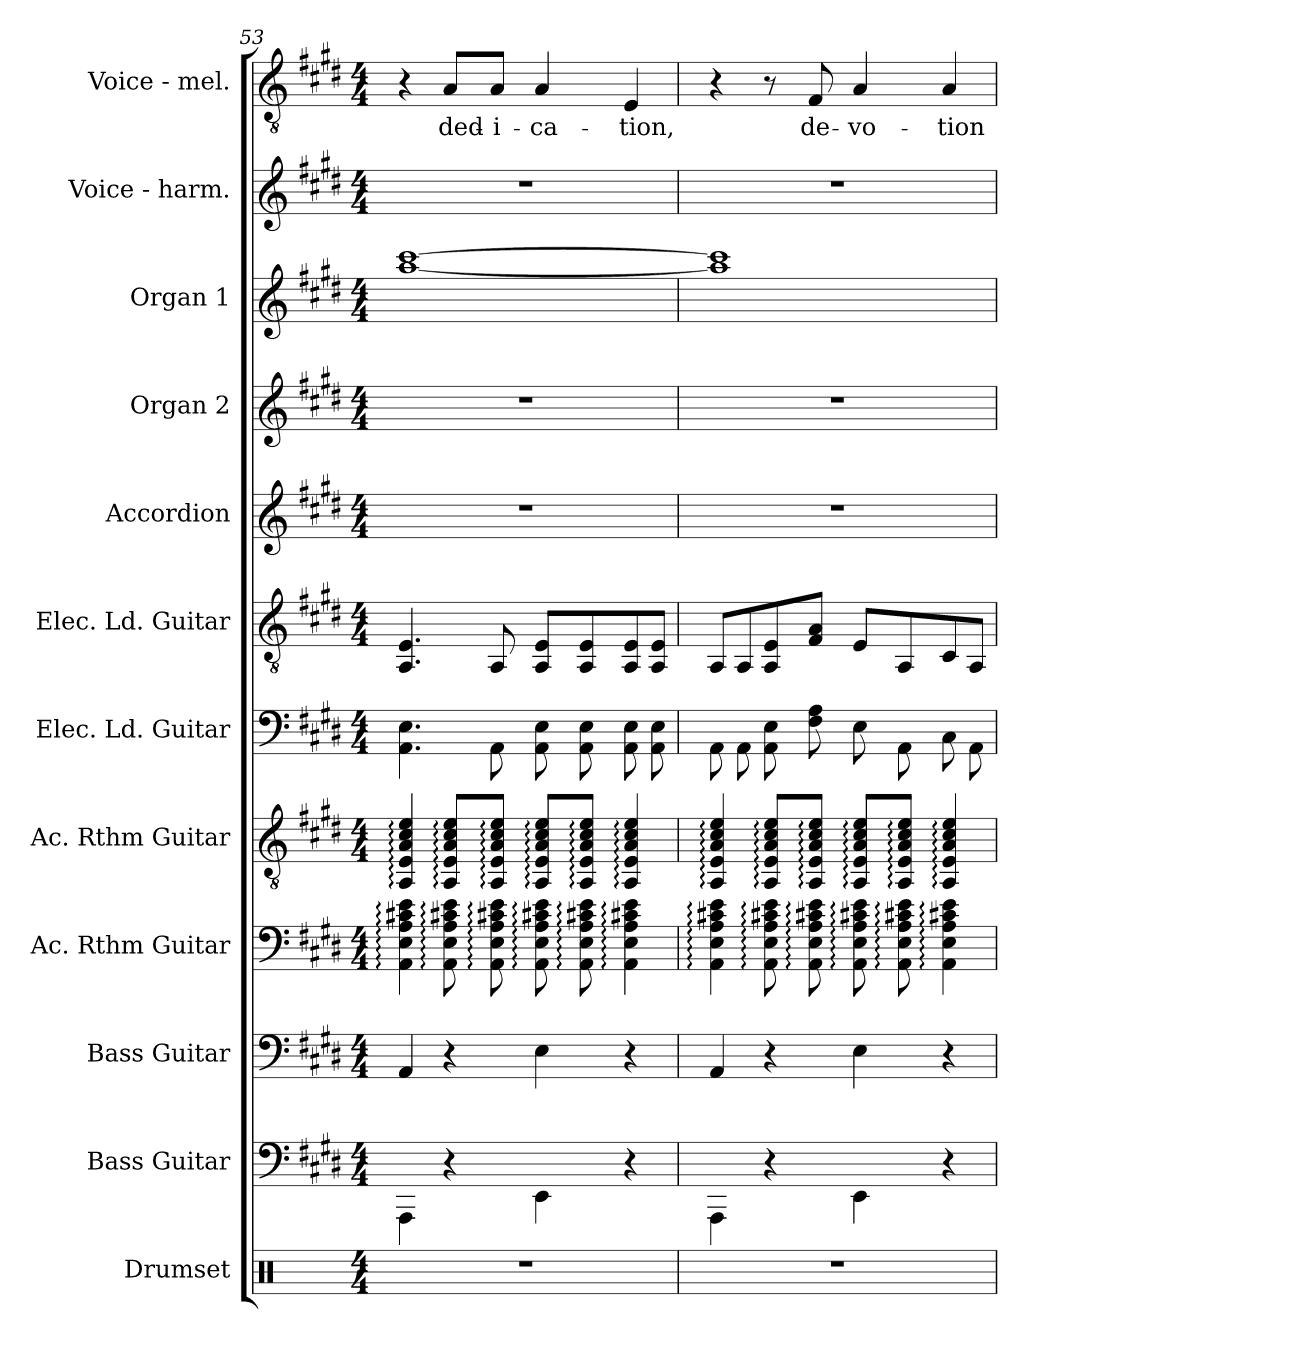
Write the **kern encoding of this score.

**kern	**kern	**kern	**kern	**kern	**kern	**kern	**kern	**kern	**kern	**kern	**kern	**text
*part12	*part11	*part10	*part9	*part8	*part7	*part6	*part5	*part4	*part3	*part2	*part1	*part1
*staff12	*staff11	*staff10	*staff9	*staff8	*staff7	*staff6	*staff5	*staff4	*staff3	*staff2	*staff1	*staff1
*I"Drumset	*I"Bass Guitar	*I"Bass Guitar	*I"Ac. Rthm Guitar	*I"Ac. Rthm Guitar	*I"Elec. Ld. Guitar	*I"Elec. Ld. Guitar	*I"Accordion	*I"Organ 2	*I"Organ 1	*I"Voice - harm.	*I"Voice - mel.	*
*I'Drums	*I'Bass	*I'Bass	*I'R. Guit.	*I'R. Guit.	*I'Ld. Guit.	*I'Ld. Guit.	*I'Acc.	*I'Org. 2	*I'Org. 1	*I'Harm.	*I'Mel.	*
*clefX	*	*clefF4	*	*clefGv2	*	*clefGv2	*clefG2	*clefG2	*clefG2	*clefG2	*clefGv2	*
*	*ITrd7c12	*ITrd7c12	*	*	*	*	*	*	*	*	*	*
*k[]	*k[f#c#g#d#]	*k[f#c#g#d#]	*k[f#c#g#d#]	*k[f#c#g#d#]	*k[f#c#g#d#]	*k[f#c#g#d#]	*k[f#c#g#d#]	*k[f#c#g#d#]	*k[f#c#g#d#]	*k[f#c#g#d#]	*k[f#c#g#d#]	*
*M4/4	*M4/4	*M4/4	*M4/4	*M4/4	*M4/4	*M4/4	*M4/4	*M4/4	*M4/4	*M4/4	*M4/4	*
=53	=53	=53	=53	=53	=53	=53	=53	=53	=53	=53	=53	=53
1r	4AAAA\	4AAA/	4AA\: 4E\: 4A\: 4c#X\: 4e\:	4AA/: 4E/: 4A/: 4c#/: 4e/:	4.AA\ 4.E\	4.AA/ 4.E/	1r	1r	[1aa [1ccc#	1r	4r	.
!	!	!	!	!	!	!	!	!	!	!	!	!LO:LY:b
.	4r	4r	8AA\: 8E\: 8A\: 8c#X\: 8e\:	8AA/: 8E/: 8A/: 8c#/: 8e/:L	.	.	.	.	.	.	8A/L	ded-
!	!	!	!	!	!	!	!	!	!	!	!	!LO:LY:b
.	.	.	8AA\: 8E\: 8A\: 8c#X\: 8e\:	8AA/: 8E/: 8A/: 8c#/: 8e/:J	8AA\	8AA/	.	.	.	.	8A/J	-i-
!	!	!	!	!	!	!	!	!	!	!	!	!LO:LY:b
.	4EEE\	4EE\	8AA\: 8E\: 8A\: 8c#X\: 8e\:	8AA/: 8E/: 8A/: 8c#/: 8e/:L	8AA\ 8E\	8AA/ 8E/L	.	.	.	.	4A/	-ca-
.	.	.	8AA\: 8E\: 8A\: 8c#X\: 8e\:	8AA/: 8E/: 8A/: 8c#/: 8e/:J	8AA\ 8E\	8AA/ 8E/	.	.	.	.	.	.
!	!	!	!	!	!	!	!	!	!	!	!	!LO:LY:b
.	4r	4r	4AA\: 4E\: 4A\: 4c#X\: 4e\:	4AA/: 4E/: 4A/: 4c#/: 4e/:	8AA\ 8E\	8AA/ 8E/	.	.	.	.	4E/	-tion,
.	.	.	.	.	8AA\ 8E\	8AA/ 8E/J	.	.	.	.	.	.
!!LO:PB:g=z
=54	=54	=54	=54	=54	=54	=54	=54	=54	=54	=54	=54	=54
1r	4AAAA\	4AAA/	4AA\: 4E\: 4A\: 4c#X\: 4e\:	4AA/: 4E/: 4A/: 4c#/: 4e/:	8AA\	8AA/L	1r	1r	1aa] 1ccc#]	1r	4r	.
.	.	.	.	.	8AA\	8AA/	.	.	.	.	.	.
.	4r	4r	8AA\: 8E\: 8A\: 8c#X\: 8e\:	8AA/: 8E/: 8A/: 8c#/: 8e/:L	8AA\ 8E\	8AA/ 8E/	.	.	.	.	8r	.
!	!	!	!	!	!	!	!	!	!	!	!	!LO:LY:b
.	.	.	8AA\: 8E\: 8A\: 8c#X\: 8e\:	8AA/: 8E/: 8A/: 8c#/: 8e/:J	8F#\ 8A\	8F#/ 8A/J	.	.	.	.	8F#/	de-
!	!	!	!	!	!	!	!	!	!	!	!	!LO:LY:b
.	4EEE\	4EE\	8AA\: 8E\: 8A\: 8c#X\: 8e\:	8AA/: 8E/: 8A/: 8c#/: 8e/:L	8E\	8E/L	.	.	.	.	4A/	-vo-
.	.	.	8AA\: 8E\: 8A\: 8c#X\: 8e\:	8AA/: 8E/: 8A/: 8c#/: 8e/:J	8AA\	8AA/	.	.	.	.	.	.
!	!	!	!	!	!	!	!	!	!	!	!	!LO:LY:b
.	4r	4r	4AA\: 4E\: 4A\: 4c#X\: 4e\:	4AA/: 4E/: 4A/: 4c#/: 4e/:	8C#\	8C#/	.	.	.	.	4A/	-tion
.	.	.	.	.	8AA\	8AA/J	.	.	.	.	.	.
=	=	=	=	=	=	=	=	=	=	=	=	=
*-	*-	*-	*-	*-	*-	*-	*-	*-	*-	*-	*-	*-
